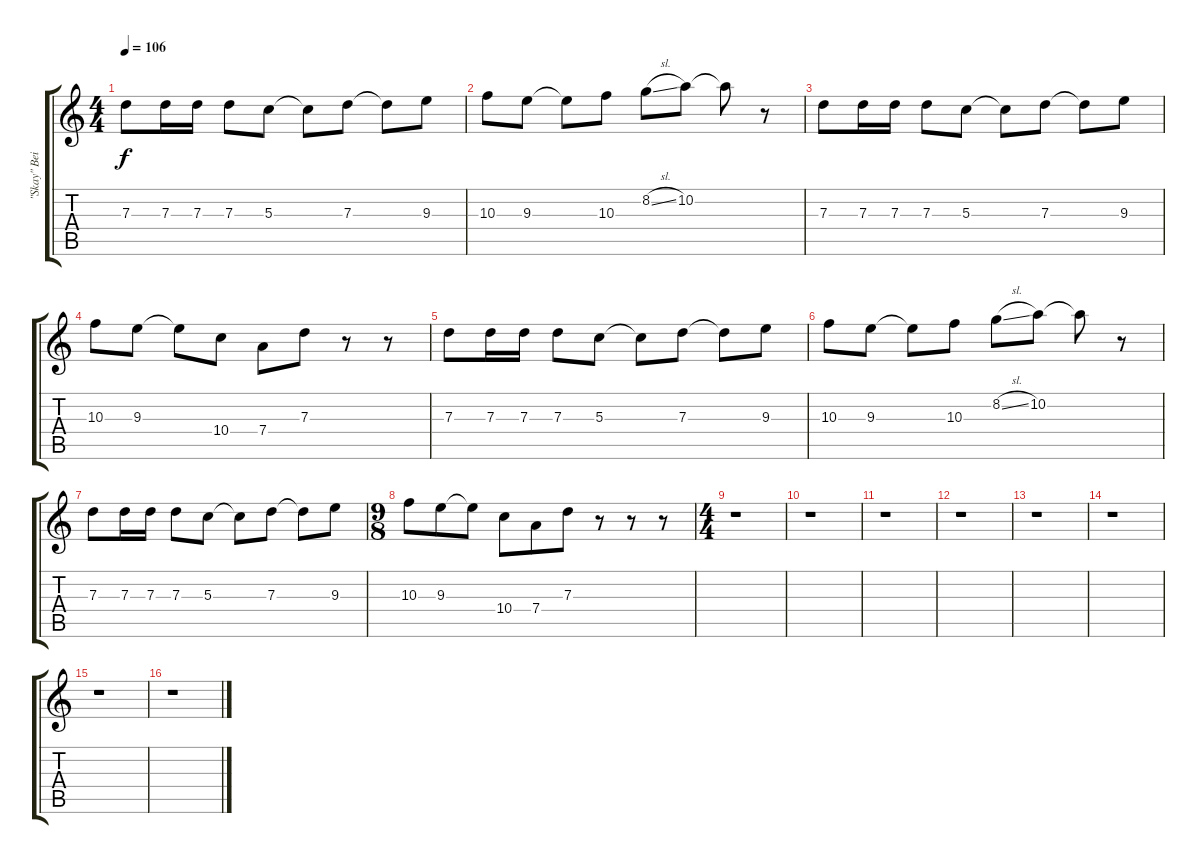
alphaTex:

\track ("\"Skay\" Beilinson" "\"Skay\" Bei") {instrument electricguitarjazz}
\staff {score tabs}
\tuning (E4 B3 G3 D3 A2 E2) {hide}
\ts (4 4)
\tempo 106
\clef g2
\ks c
7.3.8{dy f} 7.3.16 7.3.16 7.3.8 5.3.8 5.3{t}.8 7.3.8 7.3{t}.8 9.3.8 |
10.3.8 9.3.8 9.3{t}.8 10.3.8 8.2{sl}.8 10.2.8 10.2{t}.8 r.8 |
7.3.8 7.3.16 7.3.16 7.3.8 5.3.8 5.3{t}.8 7.3.8 7.3{t}.8 9.3.8 |
10.3.8 9.3.8 9.3{t}.8 10.4.8 7.4.8 7.3.8 r.8 r.8 |
7.3.8 7.3.16 7.3.16 7.3.8 5.3.8 5.3{t}.8 7.3.8 7.3{t}.8 9.3.8 |
10.3.8 9.3.8 9.3{t}.8 10.3.8 8.2{sl}.8 10.2.8 10.2{t}.8 r.8 |
7.3.8 7.3.16 7.3.16 7.3.8 5.3.8 5.3{t}.8 7.3.8 7.3{t}.8 9.3.8 |
\ts (9 8)
10.3.8 9.3.8 9.3{t}.8 10.4.8 7.4.8 7.3.8 r.8 r.8 r.8 |
\ts (4 4)
r.1 |
r.1 |
r.1 |
r.1 |
r.1 |
r.1 |
r.1 |
r.1
